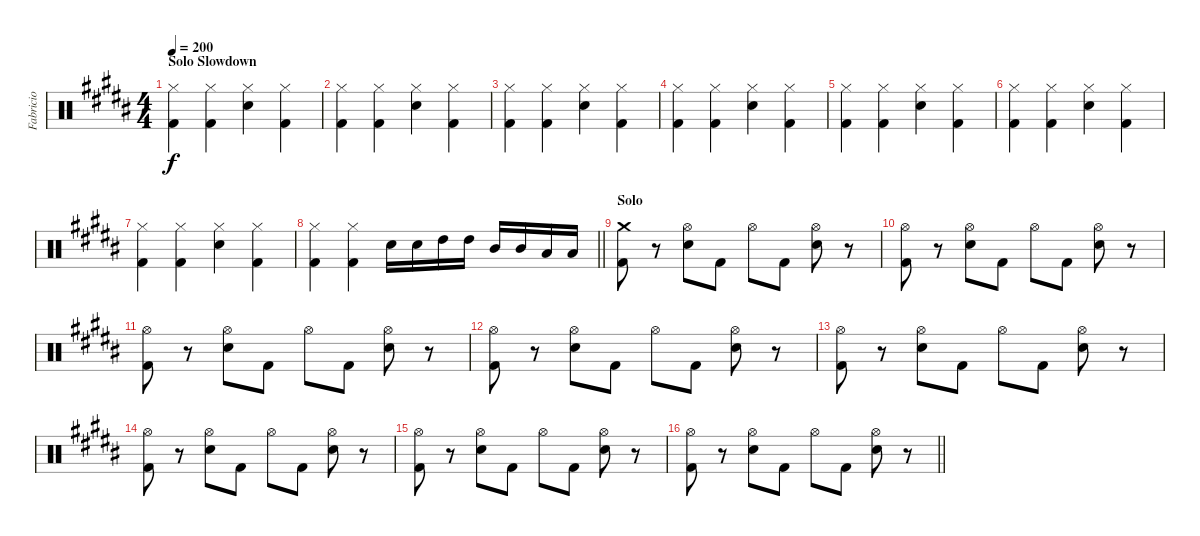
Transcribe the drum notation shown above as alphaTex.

\track ("Fabricio" "Fabricio") {instrument percussion}
\staff {score}
\articulation defaults
\ts (4 4)
\section ("" "Solo Slowdown")
\tempo 200
\clef neutral
\ks b
("Hi-Hat (closed)" "Kick (hit) 2").4{dy f} ("Hi-Hat (closed)" "Kick (hit) 2").4 ("Hi-Hat (closed)" "Electric Snare (hit)").4 ("Hi-Hat (closed)" "Kick (hit) 2").4 |
("Hi-Hat (closed)" "Kick (hit) 2").4 ("Hi-Hat (closed)" "Kick (hit) 2").4 ("Hi-Hat (closed)" "Electric Snare (hit)").4 ("Hi-Hat (closed)" "Kick (hit) 2").4 |
("Hi-Hat (closed)" "Kick (hit) 2").4 ("Hi-Hat (closed)" "Kick (hit) 2").4 ("Hi-Hat (closed)" "Electric Snare (hit)").4 ("Hi-Hat (closed)" "Kick (hit) 2").4 |
("Hi-Hat (closed)" "Kick (hit) 2").4 ("Hi-Hat (closed)" "Kick (hit) 2").4 ("Hi-Hat (closed)" "Electric Snare (hit)").4 ("Hi-Hat (closed)" "Kick (hit) 2").4 |
("Hi-Hat (closed)" "Kick (hit) 2").4 ("Hi-Hat (closed)" "Kick (hit) 2").4 ("Hi-Hat (closed)" "Electric Snare (hit)").4 ("Hi-Hat (closed)" "Kick (hit) 2").4 |
("Hi-Hat (closed)" "Kick (hit) 2").4 ("Hi-Hat (closed)" "Kick (hit) 2").4 ("Hi-Hat (closed)" "Electric Snare (hit)").4 ("Hi-Hat (closed)" "Kick (hit) 2").4 |
("Hi-Hat (closed)" "Kick (hit) 2").4 ("Hi-Hat (closed)" "Kick (hit) 2").4 ("Hi-Hat (closed)" "Electric Snare (hit)").4 ("Hi-Hat (closed)" "Kick (hit) 2").4 |
\barLineRight lightlight
("Hi-Hat (closed)" "Kick (hit) 2").4 ("Hi-Hat (closed)" "Kick (hit) 2").4 "Electric Snare (hit)".16 "Electric Snare (hit)".16 "High Tom (hit)".16 "High Tom (hit)".16 "Mid Tom (hit)".16 "Mid Tom (hit)".16 "Low Tom (hit)".16 "Low Tom (hit)".16 |
\section ("" "Solo")
("Crash medium (hit)" "Kick (hit) 2").8 r.8 ("Hi-Hat (open)" "Electric Snare (hit)").8 "Kick (hit) 2".8 "Hi-Hat (open)".8 "Kick (hit) 2".8 ("Hi-Hat (open)" "Electric Snare (hit)").8 r.8 |
("Hi-Hat (open)" "Kick (hit) 2").8 r.8 ("Hi-Hat (open)" "Electric Snare (hit)").8 "Kick (hit) 2".8 "Hi-Hat (open)".8 "Kick (hit) 2".8 ("Hi-Hat (open)" "Electric Snare (hit)").8 r.8 |
("Hi-Hat (open)" "Kick (hit) 2").8 r.8 ("Hi-Hat (open)" "Electric Snare (hit)").8 "Kick (hit) 2".8 "Hi-Hat (open)".8 "Kick (hit) 2".8 ("Hi-Hat (open)" "Electric Snare (hit)").8 r.8 |
("Hi-Hat (open)" "Kick (hit) 2").8 r.8 ("Hi-Hat (open)" "Electric Snare (hit)").8 "Kick (hit) 2".8 "Hi-Hat (open)".8 "Kick (hit) 2".8 ("Hi-Hat (open)" "Electric Snare (hit)").8 r.8 |
("Hi-Hat (open)" "Kick (hit) 2").8 r.8 ("Hi-Hat (open)" "Electric Snare (hit)").8 "Kick (hit) 2".8 "Hi-Hat (open)".8 "Kick (hit) 2".8 ("Hi-Hat (open)" "Electric Snare (hit)").8 r.8 |
("Hi-Hat (open)" "Kick (hit) 2").8 r.8 ("Hi-Hat (open)" "Electric Snare (hit)").8 "Kick (hit) 2".8 "Hi-Hat (open)".8 "Kick (hit) 2".8 ("Hi-Hat (open)" "Electric Snare (hit)").8 r.8 |
("Hi-Hat (open)" "Kick (hit) 2").8 r.8 ("Hi-Hat (open)" "Electric Snare (hit)").8 "Kick (hit) 2".8 "Hi-Hat (open)".8 "Kick (hit) 2".8 ("Hi-Hat (open)" "Electric Snare (hit)").8 r.8 |
\barLineRight lightlight
("Hi-Hat (open)" "Kick (hit) 2").8 r.8 ("Hi-Hat (open)" "Electric Snare (hit)").8 "Kick (hit) 2".8 "Hi-Hat (open)".8 "Kick (hit) 2".8 ("Hi-Hat (open)" "Electric Snare (hit)").8 r.8
